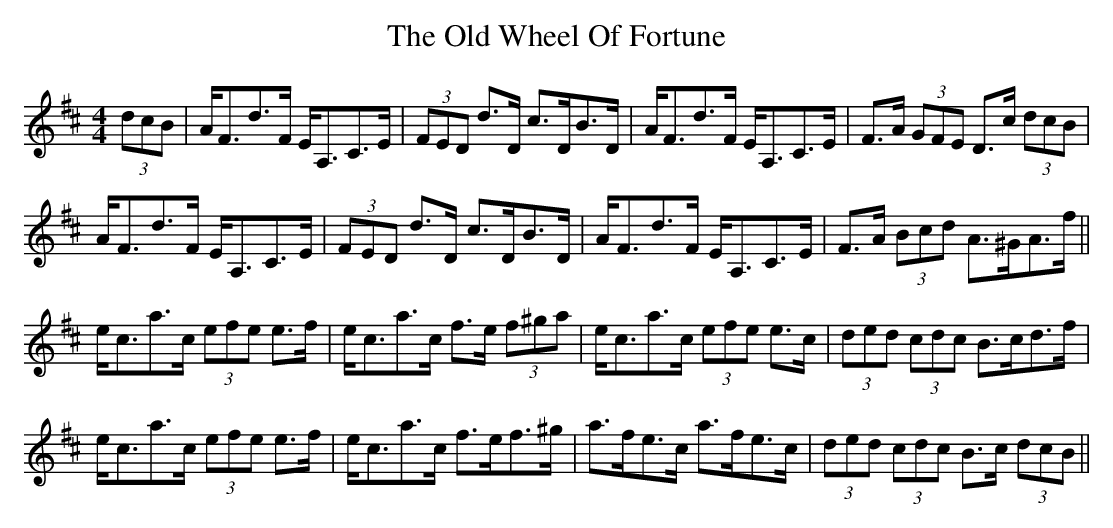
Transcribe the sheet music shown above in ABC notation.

X:1
T: The Old Wheel Of Fortune
M: 4/4
L: 1/8
K: Dmaj
(3dcB| A<Fd>F E<A,C>E| (3FED d>D c>DB>D|A<Fd>F E<A,C>E|F>A (3GFE D>c (3dcB|
A<Fd>F E<A,C>E| (3FED d>D c>DB>D|A<Fd>F E<A,C>E|F>A (3Bcd A>^GA>f||
e<ca>c (3efe e>f|e<ca>c f>e (3f^ga|e<ca>c (3efe e>c| (3ded (3cdc B>cd>f|
e<ca>c (3efe e>f|e<ca>c f>ef>^g|a>fe>c a>fe>c|(3ded (3cdc B>c (3dcB||
